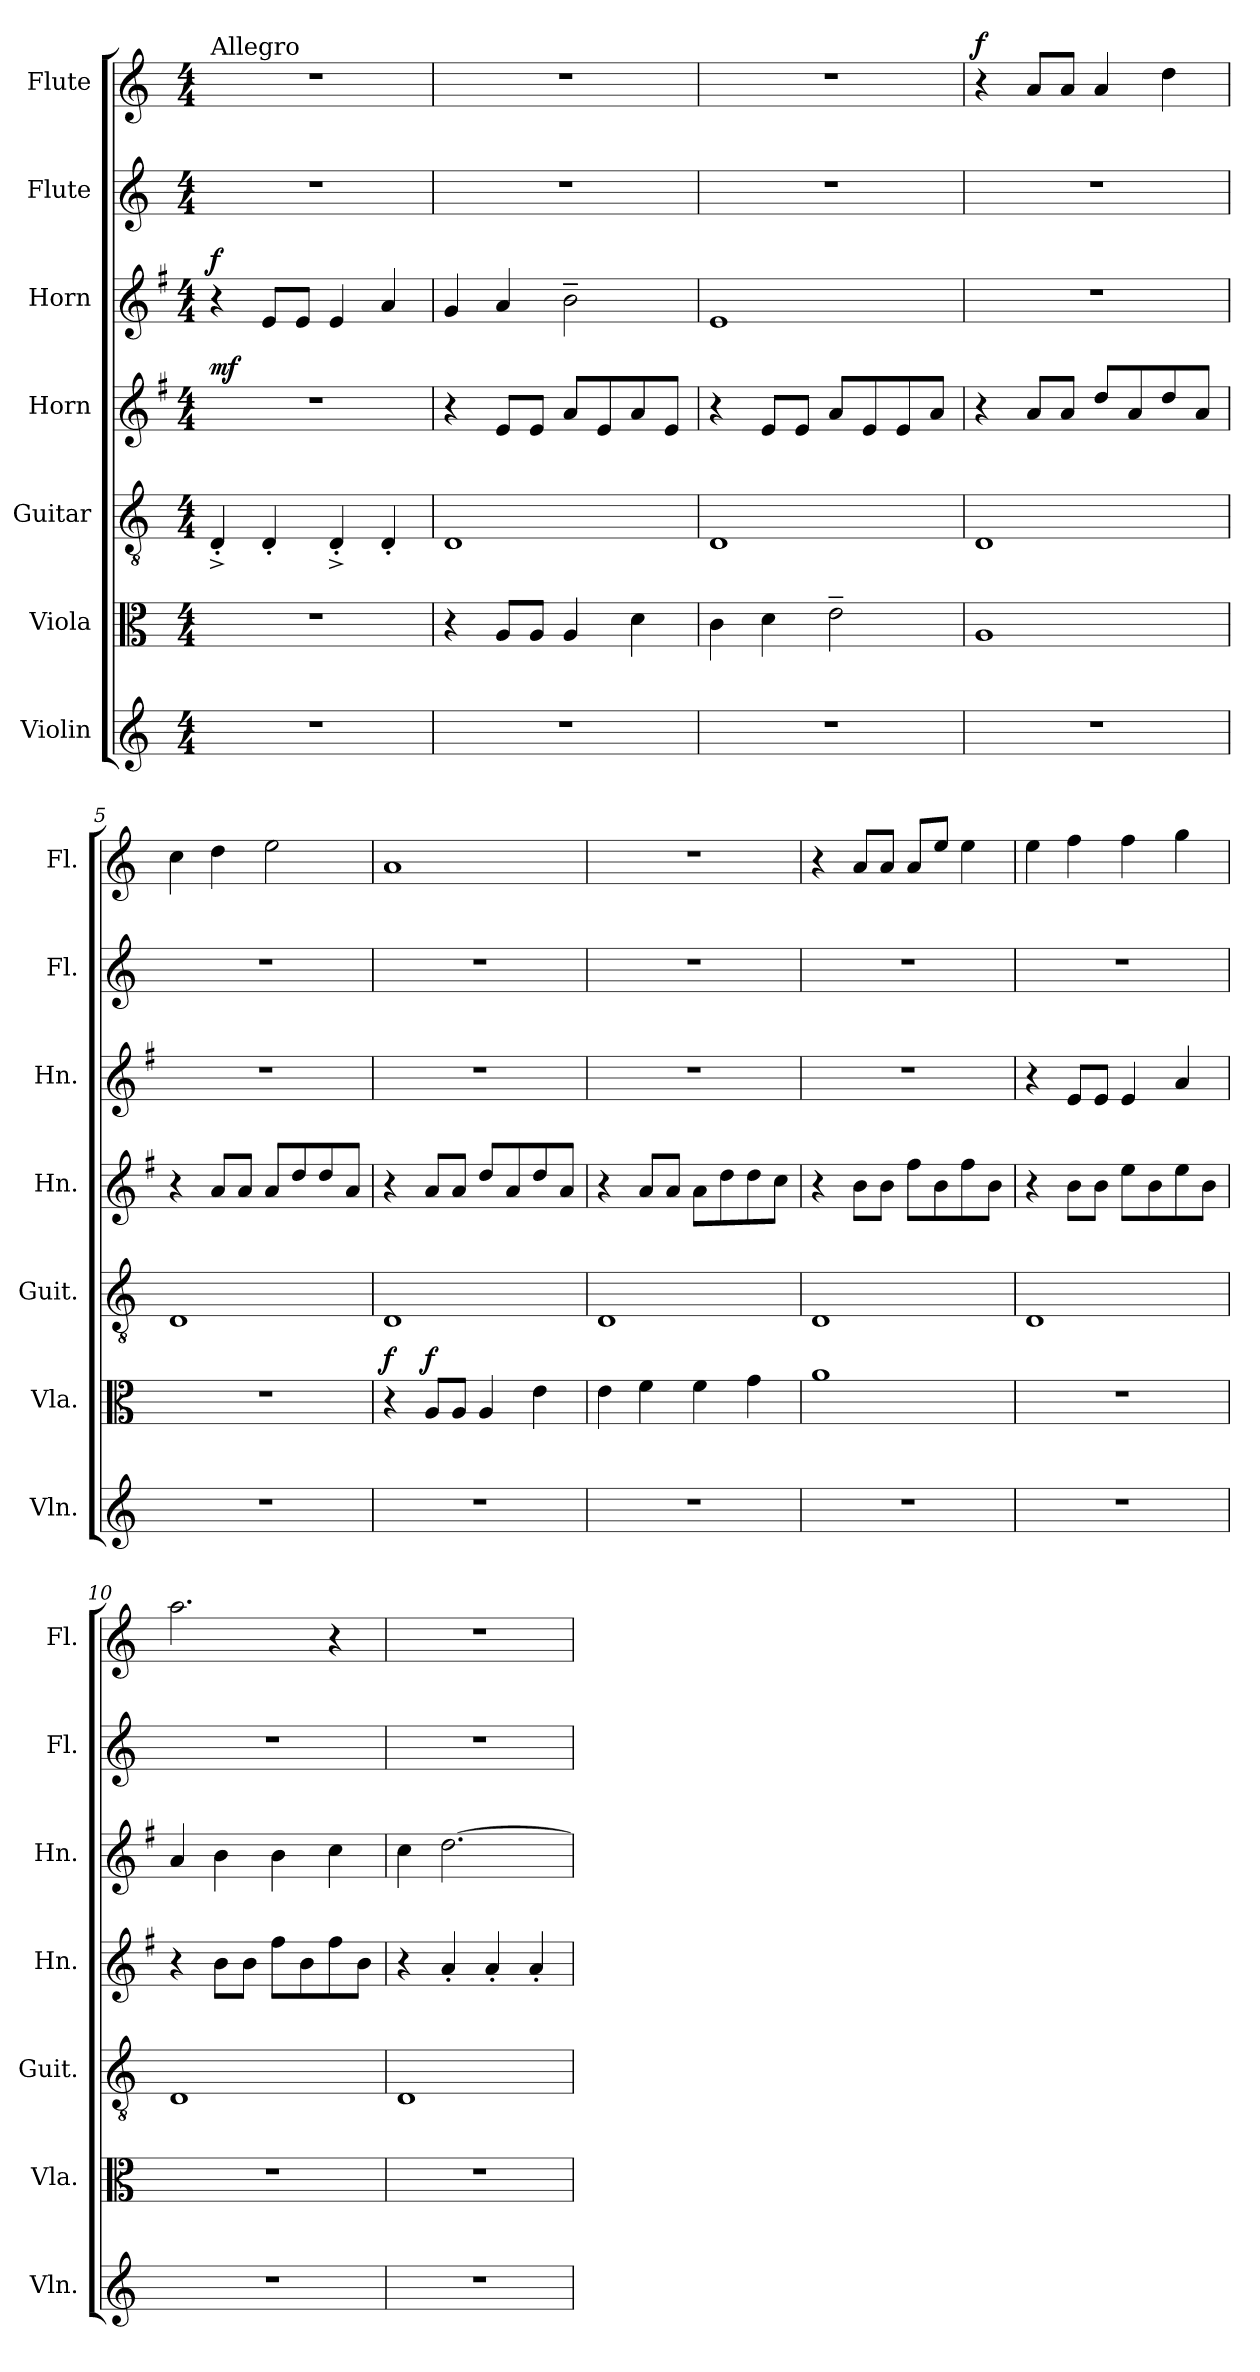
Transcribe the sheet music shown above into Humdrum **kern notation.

**kern	**kern	**dynam	**kern	**kern	**dynam	**kern	**dynam	**kern	**kern	**dynam
*part7	*part6	*part6	*part5	*part4	*part4	*part3	*part3	*part2	*part1	*part1
*staff7	*staff6	*staff6	*staff5	*staff4	*staff4	*staff3	*staff3	*staff2	*staff1	*staff1
*I"Violin	*I"Viola	*	*I"Guitar	*I"Horn	*	*I"Horn	*	*I"Flute	*I"Flute	*
*I'Vln.	*I'Vla.	*	*I'Guit.	*I'Hn.	*	*I'Hn.	*	*I'Fl.	*I'Fl.	*
*clefG2	*clefC3	*	*clefGv2	*clefG2	*	*clefG2	*	*clefG2	*clefG2	*
*	*	*	*	*ITrd4c7	*	*ITrd4c7	*	*	*	*
*k[]	*k[]	*	*k[]	*k[]	*	*k[]	*	*k[]	*k[]	*
*C:	*C:	*	*C:	*C:	*	*C:	*	*C:	*C:	*
*M4/4	*M4/4	*	*M4/4	*M4/4	*	*M4/4	*	*M4/4	*M4/4	*
=1	=1	=1	=1	=1	=1	=1	=1	=1	=1	=1
!	!	!	!	!	!	!	!	!	!LO:TX:a:t=Allegro	!
!	!	!	!	!	!LO:DY:a	!	!LO:DY:a	!	!	!
1r	1r	.	4D'^/	1r	mf	4r	f	1r	1r	.
.	.	.	4D'/	.	.	8A/L	.	.	.	.
.	.	.	.	.	.	8A/J	.	.	.	.
.	.	.	4D'^/	.	.	4A/	.	.	.	.
.	.	.	4D'/	.	.	4d/	.	.	.	.
=2	=2	=2	=2	=2	=2	=2	=2	=2	=2	=2
1r	4r	.	1D	4r	.	4c/	.	1r	1r	.
.	8A/L	.	.	8A/L	.	4d/	.	.	.	.
.	8A/J	.	.	8A/J	.	.	.	.	.	.
.	4A/	.	.	8d/L	.	2e~\	.	.	.	.
.	.	.	.	8A/	.	.	.	.	.	.
.	4d\	.	.	8d/	.	.	.	.	.	.
.	.	.	.	8A/J	.	.	.	.	.	.
=3	=3	=3	=3	=3	=3	=3	=3	=3	=3	=3
1r	4c\	.	1D	4r	.	1A	.	1r	1r	.
.	4d\	.	.	8A/L	.	.	.	.	.	.
.	.	.	.	8A/J	.	.	.	.	.	.
.	2e~\	.	.	8d/L	.	.	.	.	.	.
.	.	.	.	8A/	.	.	.	.	.	.
.	.	.	.	8A/	.	.	.	.	.	.
.	.	.	.	8d/J	.	.	.	.	.	.
=4	=4	=4	=4	=4	=4	=4	=4	=4	=4	=4
!	!	!	!	!	!	!	!	!	!	!LO:DY:a
1r	1A	.	1D	4r	.	1r	.	1r	4r	f
.	.	.	.	8d/L	.	.	.	.	8a/L	.
.	.	.	.	8d/J	.	.	.	.	8a/J	.
.	.	.	.	8g/L	.	.	.	.	4a/	.
.	.	.	.	8d/	.	.	.	.	.	.
.	.	.	.	8g/	.	.	.	.	4dd\	.
.	.	.	.	8d/J	.	.	.	.	.	.
=5	=5	=5	=5	=5	=5	=5	=5	=5	=5	=5
1r	1r	.	1D	4r	.	1r	.	1r	4cc\	.
.	.	.	.	8d/L	.	.	.	.	4dd\	.
.	.	.	.	8d/J	.	.	.	.	.	.
.	.	.	.	8d/L	.	.	.	.	2ee\	.
.	.	.	.	8g/	.	.	.	.	.	.
.	.	.	.	8g/	.	.	.	.	.	.
.	.	.	.	8d/J	.	.	.	.	.	.
!!LO:PB:g=z
=6	=6	=6	=6	=6	=6	=6	=6	=6	=6	=6
!	!	!LO:DY:a	!	!	!	!	!	!	!	!
1r	4r	f	1D	4r	.	1r	.	1r	1a	.
!	!	!LO:DY:a	!	!	!	!	!	!	!	!
.	8A/L	f	.	8d/L	.	.	.	.	.	.
.	8A/J	.	.	8d/J	.	.	.	.	.	.
.	4A/	.	.	8g/L	.	.	.	.	.	.
.	.	.	.	8d/	.	.	.	.	.	.
.	4e\	.	.	8g/	.	.	.	.	.	.
.	.	.	.	8d/J	.	.	.	.	.	.
=7	=7	=7	=7	=7	=7	=7	=7	=7	=7	=7
1r	4e\	.	1D	4r	.	1r	.	1r	1r	.
.	4f\	.	.	8d/L	.	.	.	.	.	.
.	.	.	.	8d/J	.	.	.	.	.	.
.	4f\	.	.	8d\L	.	.	.	.	.	.
.	.	.	.	8g\	.	.	.	.	.	.
.	4g\	.	.	8g\	.	.	.	.	.	.
.	.	.	.	8f\J	.	.	.	.	.	.
=8	=8	=8	=8	=8	=8	=8	=8	=8	=8	=8
1r	1a	.	1D	4r	.	1r	.	1r	4r	.
.	.	.	.	8e\L	.	.	.	.	8a/L	.
.	.	.	.	8e\J	.	.	.	.	8a/J	.
.	.	.	.	8b\L	.	.	.	.	8a/L	.
.	.	.	.	8e\	.	.	.	.	8ee/J	.
.	.	.	.	8b\	.	.	.	.	4ee\	.
.	.	.	.	8e\J	.	.	.	.	.	.
=9	=9	=9	=9	=9	=9	=9	=9	=9	=9	=9
1r	1r	.	1D	4r	.	4r	.	1r	4ee\	.
.	.	.	.	8e\L	.	8A/L	.	.	4ff\	.
.	.	.	.	8e\J	.	8A/J	.	.	.	.
.	.	.	.	8a\L	.	4A/	.	.	4ff\	.
.	.	.	.	8e\	.	.	.	.	.	.
.	.	.	.	8a\	.	4d/	.	.	4gg\	.
.	.	.	.	8e\J	.	.	.	.	.	.
=10	=10	=10	=10	=10	=10	=10	=10	=10	=10	=10
1r	1r	.	1D	4r	.	4d/	.	1r	2.aa\	.
.	.	.	.	8e\L	.	4e\	.	.	.	.
.	.	.	.	8e\J	.	.	.	.	.	.
.	.	.	.	8b\L	.	4e\	.	.	.	.
.	.	.	.	8e\	.	.	.	.	.	.
.	.	.	.	8b\	.	4f\	.	.	4r	.
.	.	.	.	8e\J	.	.	.	.	.	.
=11	=11	=11	=11	=11	=11	=11	=11	=11	=11	=11
1r	1r	.	1D	4r	.	4f\	.	1r	1r	.
.	.	.	.	4d'/	.	[2.g\	.	.	.	.
.	.	.	.	4d'/	.	.	.	.	.	.
.	.	.	.	4d'/	.	.	.	.	.	.
=	=	=	=	=	=	=	=	=	=	=
*-	*-	*-	*-	*-	*-	*-	*-	*-	*-	*-
